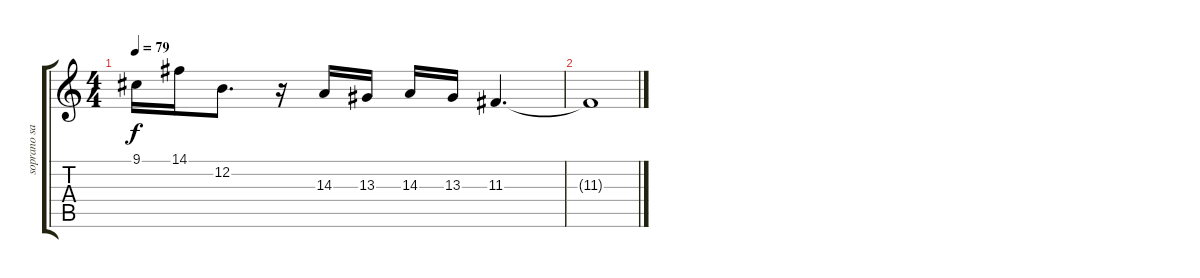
\track ("soprano sax" "soprano sa") {instrument sopranosax}
\staff {score tabs}
\tuning (E4 B3 G3 D3 A2 E2) {hide}
\ts (4 4)
\tempo 79
\clef g2
\ks c
9.1.16{dy f} 14.1.16 12.2.8{d} r.16 14.3.16 13.3.16 14.3.16 13.3.16 11.3.4{d} |
11.3{t}.1
